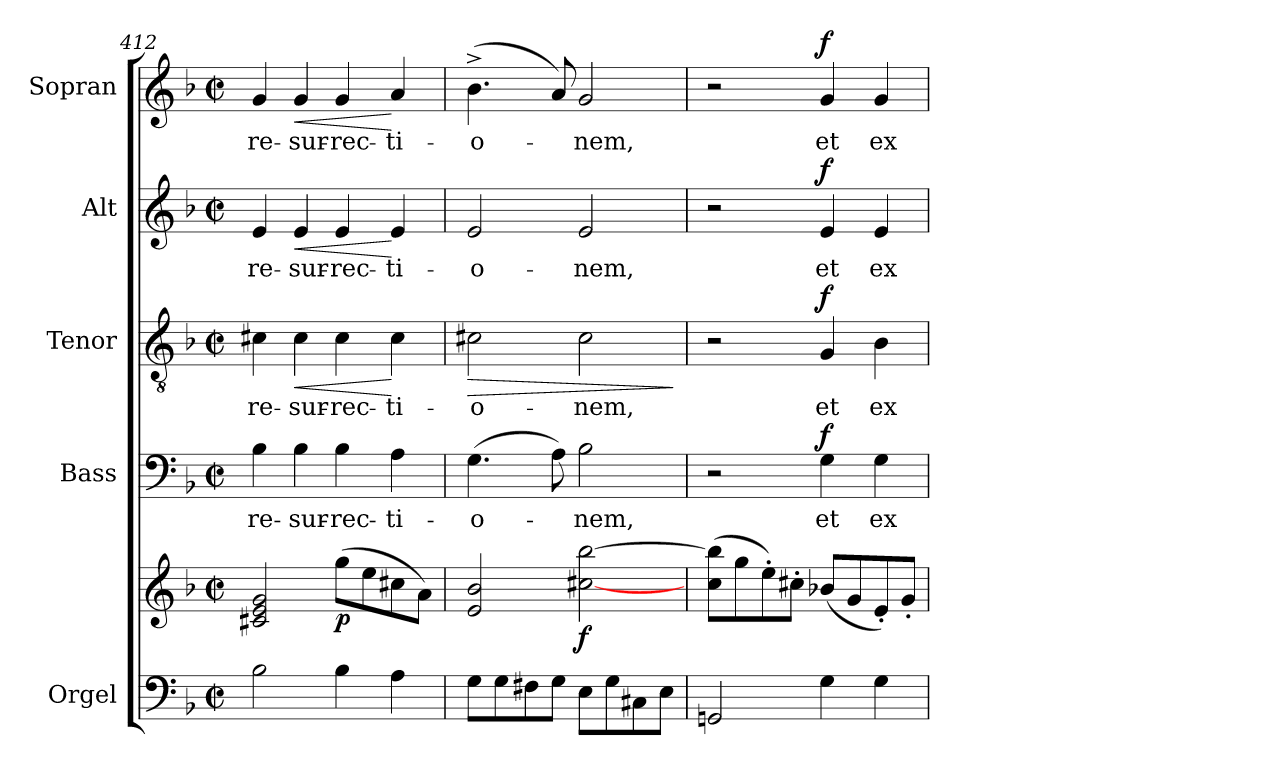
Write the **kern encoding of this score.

**kern	**kern	**dynam	**kern	**text	**dynam	**kern	**text	**dynam	**kern	**text	**dynam	**kern	**text	**dynam
*part5	*part5	*part5	*part4	*part4	*part4	*part3	*part3	*part3	*part2	*part2	*part2	*part1	*part1	*part1
*staff6	*staff5	*staff5/6	*staff4	*staff4	*staff4	*staff3	*staff3	*staff3	*staff2	*staff2	*staff2	*staff1	*staff1	*staff1
*I"Orgel	*	*	*I"Bass	*	*	*I"Tenor	*	*	*I"Alt	*	*	*I"Sopran	*	*
*I'Org.	*	*	*I'B.	*	*	*I'T.	*	*	*I'A.	*	*	*I'S.	*	*
*clefF4	*clefG2	*	*clefF4	*	*	*clefGv2	*	*	*clefG2	*	*	*clefG2	*	*
*k[b-]	*k[b-]	*	*k[b-]	*	*	*k[b-]	*	*	*k[b-]	*	*	*k[b-]	*	*
*F:	*F:	*	*F:	*	*	*F:	*	*	*F:	*	*	*F:	*	*
*M2/2	*M2/2	*	*M2/2	*	*	*M2/2	*	*	*M2/2	*	*	*M2/2	*	*
*met(c|)	*met(c|)	*	*met(c|)	*	*	*met(c|)	*	*	*met(c|)	*	*	*met(c|)	*	*
=412	=412	=412	=412	=412	=412	=412	=412	=412	=412	=412	=412	=412	=412	=412
!	!	!	!	!LO:LY:b	!	!	!LO:LY:b	!	!	!LO:LY:b	!	!	!LO:LY:b	!
2B-\	2c#X/ 2e/ 2g/	.	4B-\	re-	.	4c#X\	re-	.	4e/	re-	.	4g/	re-	.
!	!	!	!	!LO:LY:b	!	!	!LO:LY:b	!LO:HP:b	!	!LO:LY:b	!LO:HP:b	!	!LO:LY:b	!LO:HP:b
.	.	.	4B-\	-sur-	.	4c#\	-sur-	<	4e/	-sur-	<	4g/	-sur-	<
!	!	!LO:DY:b	!	!LO:LY:b	!	!	!LO:LY:b	!	!	!LO:LY:b	!	!	!LO:LY:b	!
4B-\	(>8gg\L	p	4B-\	-rec-	.	4c#\	-rec-	.	4e/	-rec-	.	4g/	-rec-	.
.	8ee\	.	.	.	.	.	.	.	.	.	.	.	.	.
!	!	!	!	!LO:LY:b	!	!	!LO:LY:b	!	!	!LO:LY:b	!	!	!LO:LY:b	!
4A\	8cc#X\	.	4A\	-ti-	.	4c#\	-ti-	[	4e/	-ti-	[	4a/	-ti-	[
.	8a\J)	.	.	.	.	.	.	.	.	.	.	.	.	.
=413	=413	=413	=413	=413	=413	=413	=413	=413	=413	=413	=413	=413	=413	=413
!	!	!	!	!LO:LY:b	!	!	!LO:LY:b	!LO:HP:b	!	!LO:LY:b	!	!	!LO:LY:b	!
8G\L	2e/ 2b-/	.	(>4.G\	-o-	.	2c#X\	-o-	>	2e/	-o-	.	(>4.b-^>\	-o-	.
8G\	.	.	.	.	.	.	.	.	.	.	.	.	.	.
8F#X\	.	.	.	.	.	.	.	.	.	.	.	.	.	.
8G\J	.	.	8A\)	.	.	.	.	.	.	.	.	8a/)	.	.
!	!	!LO:DY:b	!	!LO:LY:b	!	!	!LO:LY:b	!	!	!LO:LY:b	!	!	!LO:LY:b	!
8E\L	[2cc#X\ [2bb-\	f	2B-\	-nem,	.	2c#\	-nem,	.	2e/	-nem,	.	2g/	-nem,	.
8G\	.	.	.	.	.	.	.	.	.	.	.	.	.	.
8C#X\	.	.	.	.	.	.	.	.	.	.	.	.	.	.
8E\J	.	.	.	.	.	.	.	.	.	.	.	.	.	.
.	.	.	.	.	.	.	.	]	.	.	.	.	.	.
=414	=414	=414	=414	=414	=414	=414	=414	=414	=414	=414	=414	=414	=414	=414
2GGn/	(>8cc\ 8bb-\]L	.	2r	.	.	2r	.	.	2r	.	.	2r	.	.
.	8gg\	.	.	.	.	.	.	.	.	.	.	.	.	.
.	8ee'>\)	.	.	.	.	.	.	.	.	.	.	.	.	.
.	8cc#X'>\J	.	.	.	.	.	.	.	.	.	.	.	.	.
!	!	!	!	!LO:LY:b	!LO:DY:a	!	!LO:LY:b	!LO:DY:a	!	!LO:LY:b	!LO:DY:a	!	!LO:LY:b	!LO:DY:a
4G\	(<8b-X/L	.	4G\	et	f	4G/	et	f	4e/	et	f	4g/	et	f
.	8g/	.	.	.	.	.	.	.	.	.	.	.	.	.
!	!	!	!	!LO:LY:b	!	!	!LO:LY:b	!	!	!LO:LY:b	!	!	!LO:LY:b	!
4G\	8e'</)	.	4G\	ex-	.	4B-\	ex-	.	4e/	ex-	.	4g/	ex-	.
.	8g'</J	.	.	.	.	.	.	.	.	.	.	.	.	.
=	=	=	=	=	=	=	=	=	=	=	=	=	=	=
*-	*-	*-	*-	*-	*-	*-	*-	*-	*-	*-	*-	*-	*-	*-
